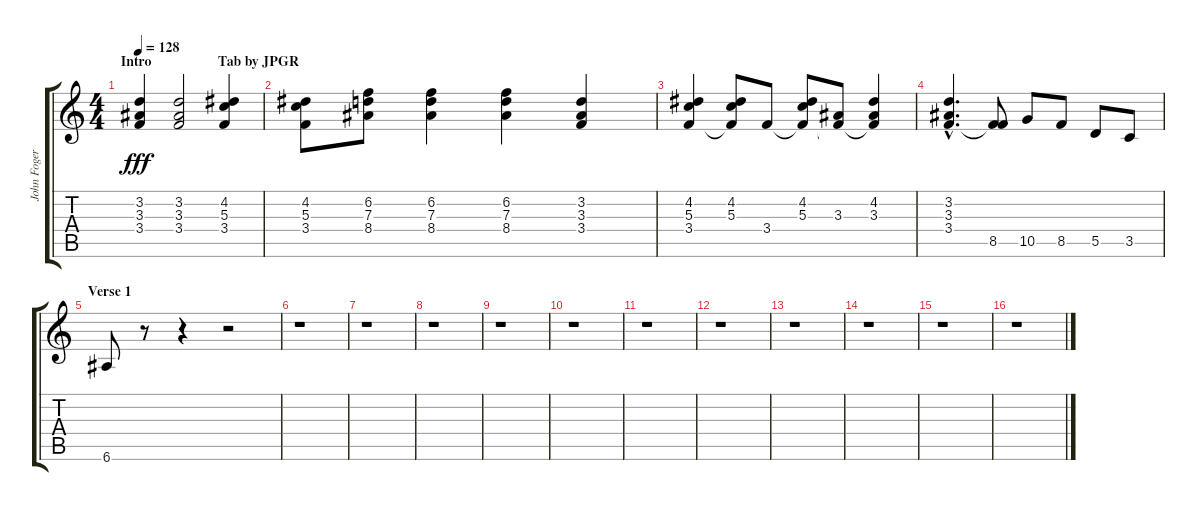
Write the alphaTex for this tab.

\track ("John Fogerty" "John Foger") {instrument acousticguitarnylon}
\staff {score tabs}
\tuning (E4 B3 G3 D3 A2 E2) {hide}
\ts (4 4)
\section ("" "Intro                   Tab by JPGR")
\tempo 128
\clef g2
\ks c
(3.2 3.3 3.4).4{dy fff volume 12 instrument electricguitarclean} (3.2 3.3 3.4).2 (4.2 5.3 3.4).4 |
(4.2 5.3 3.4).8 (6.2 7.3 8.4).8 (6.2 7.3 8.4).4 (6.2 7.3 8.4).4 (3.2 3.3 3.4).4 |
(4.2 5.3 3.4).4 (4.2 5.3 3.4{t}).8 3.4.8 (4.2 5.3 3.4{t}).8 (3.3 3.4{t}).8 (4.2 3.3 3.4{t}).4 |
(3.2{hac} 3.3{hac} 3.4{hac}).4{d} (3.4{t} 8.5).8{instrument electricguitarclean} 10.5.8 8.5.8 5.5.8 3.5.8 |
\section ("" "Verse 1")
6.6.8 r.8 r.4 r.2 |
r.1 |
r.1 |
r.1 |
r.1 |
r.1 |
r.1 |
r.1 |
r.1 |
r.1 |
r.1 |
r.1
